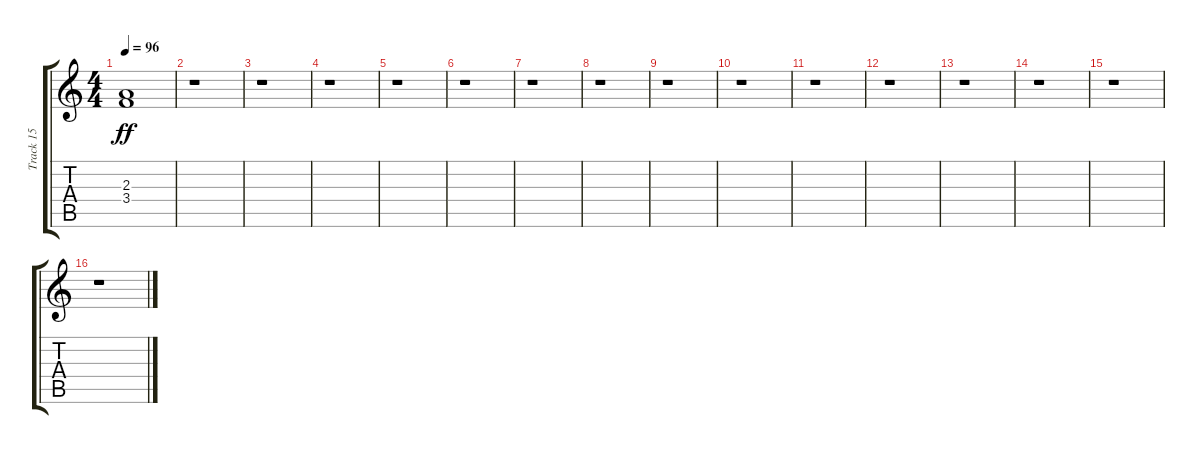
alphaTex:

\track ("Track 15" "Track 15") {instrument electricguitarjazz}
\staff {score tabs}
\tuning (E4 B3 G3 D3 A2 E2) {hide}
\ts (4 4)
\tempo 96
\clef g2
\ks c
(2.3 3.4).1{dy ff} |
r.1 |
r.1 |
r.1 |
r.1 |
r.1 |
r.1 |
r.1 |
r.1 |
r.1 |
r.1 |
r.1 |
r.1 |
r.1 |
r.1 |
r.1
